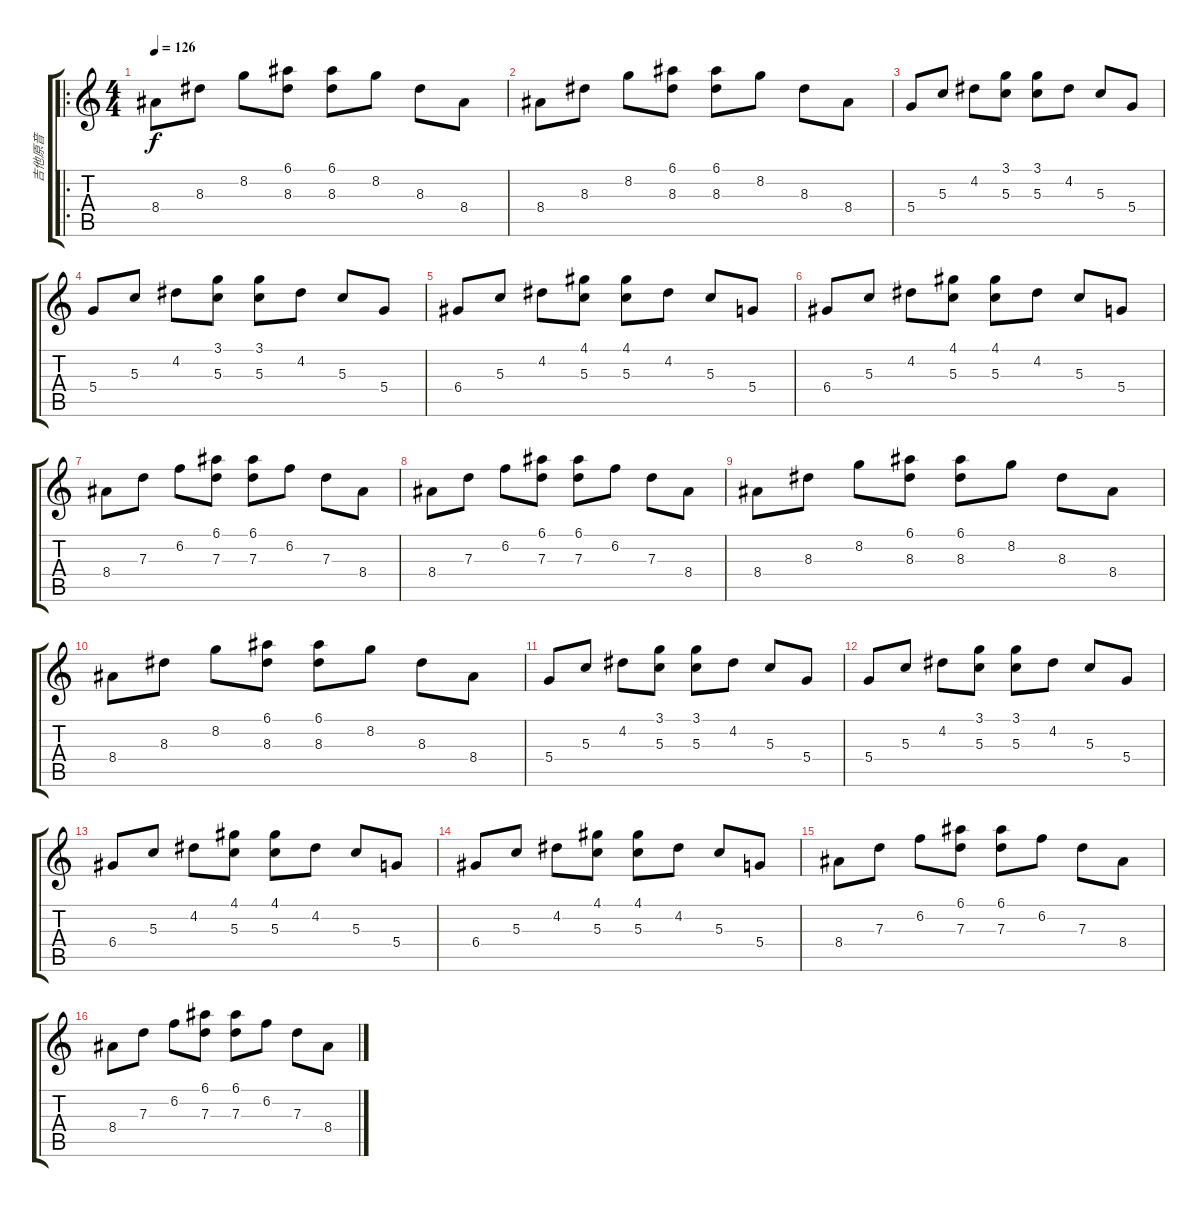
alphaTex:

\track ("吉他原音" "吉他原音") {instrument electricguitarclean}
\staff {score tabs}
\tuning (E4 B3 G3 D3 A2 E2) {hide}
\ro
\ts (4 4)
\tempo 126
\clef g2
\ks c
8.4.8{dy f} 8.3.8 8.2.8 (6.1 8.3).8 (6.1 8.3).8 8.2.8 8.3.8 8.4.8 |
8.4.8 8.3.8 8.2.8 (6.1 8.3).8 (6.1 8.3).8 8.2.8 8.3.8 8.4.8 |
5.4.8 5.3.8 4.2.8 (3.1 5.3).8 (3.1 5.3).8 4.2.8 5.3.8 5.4.8 |
5.4.8 5.3.8 4.2.8 (3.1 5.3).8 (3.1 5.3).8 4.2.8 5.3.8 5.4.8 |
6.4.8 5.3.8 4.2.8 (4.1 5.3).8 (4.1 5.3).8 4.2.8 5.3.8 5.4.8 |
6.4.8 5.3.8 4.2.8 (4.1 5.3).8 (4.1 5.3).8 4.2.8 5.3.8 5.4.8 |
8.4.8 7.3.8 6.2.8 (6.1 7.3).8 (6.1 7.3).8 6.2.8 7.3.8 8.4.8 |
8.4.8 7.3.8 6.2.8 (6.1 7.3).8 (6.1 7.3).8 6.2.8 7.3.8 8.4.8 |
8.4.8 8.3.8 8.2.8 (6.1 8.3).8 (6.1 8.3).8 8.2.8 8.3.8 8.4.8 |
8.4.8 8.3.8 8.2.8 (6.1 8.3).8 (6.1 8.3).8 8.2.8 8.3.8 8.4.8 |
5.4.8 5.3.8 4.2.8 (3.1 5.3).8 (3.1 5.3).8 4.2.8 5.3.8 5.4.8 |
5.4.8 5.3.8 4.2.8 (3.1 5.3).8 (3.1 5.3).8 4.2.8 5.3.8 5.4.8 |
6.4.8 5.3.8 4.2.8 (4.1 5.3).8 (4.1 5.3).8 4.2.8 5.3.8 5.4.8 |
6.4.8 5.3.8 4.2.8 (4.1 5.3).8 (4.1 5.3).8 4.2.8 5.3.8 5.4.8 |
8.4.8 7.3.8 6.2.8 (6.1 7.3).8 (6.1 7.3).8 6.2.8 7.3.8 8.4.8 |
8.4.8 7.3.8 6.2.8 (6.1 7.3).8 (6.1 7.3).8 6.2.8 7.3.8 8.4.8
